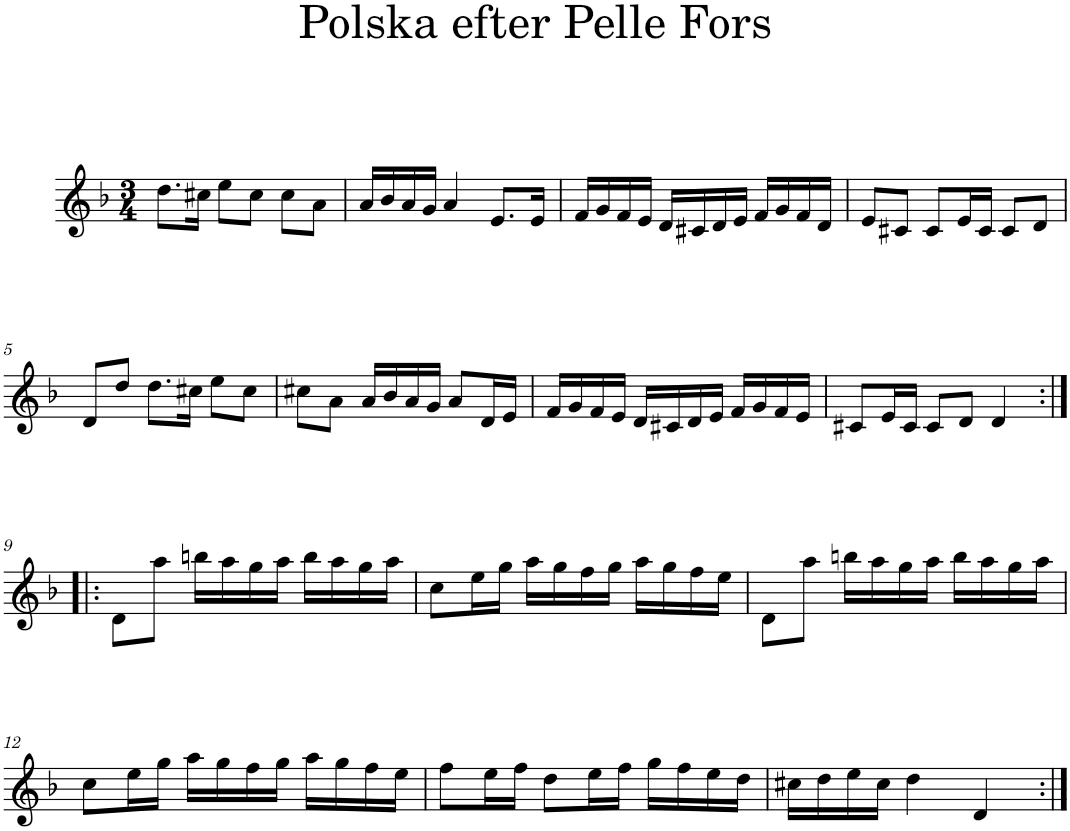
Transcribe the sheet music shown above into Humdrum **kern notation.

**kern
*part1
*staff1
*I"Piano
*I'Pno
*clefG2
*k[b-]
*d:
*M3/4
=1
8.dd\L
16cc#X\Jk
8ee\L
8cc#\J
8cc#\L
8a\J
=2
16a/LL
16b-/
16a/
16g/JJ
4a/
8.e/L
16e/Jk
=3
16f/LL
16g/
16f/
16e/JJ
16d/LL
16c#X/
16d/
16e/JJ
16f/LL
16g/
16f/
16d/JJ
=4
8e/L
8c#X/J
8c#/L
16e/L
16c#/JJ
8c#/L
8d/J
!!LO:LB:g=z
=5
8d/L
8dd/J
8.dd\L
16cc#X\Jk
8ee\L
8cc#\J
=6
8cc#X\L
8a\J
16a/LL
16b-/
16a/
16g/JJ
8a/L
16d/L
16e/JJ
=7
16f/LL
16g/
16f/
16e/JJ
16d/LL
16c#X/
16d/
16e/JJ
16f/LL
16g/
16f/
16e/JJ
=8
8c#X/L
16e/L
16c#/JJ
8c#/L
8d/J
4d/
!!LO:LB:g=z
=9:|!|:
8d\L
8aa\J
16bbn\LL
16aa\
16gg\
16aa\JJ
16bb\LL
16aa\
16gg\
16aa\JJ
=10
8cc\L
16ee\L
16gg\JJ
16aa\LL
16gg\
16ff\
16gg\JJ
16aa\LL
16gg\
16ff\
16ee\JJ
=11
8d\L
8aa\J
16bbn\LL
16aa\
16gg\
16aa\JJ
16bb\LL
16aa\
16gg\
16aa\JJ
!!LO:LB:g=z
=12
8cc\L
16ee\L
16gg\JJ
16aa\LL
16gg\
16ff\
16gg\JJ
16aa\LL
16gg\
16ff\
16ee\JJ
=13
8ff\L
16ee\L
16ff\JJ
8dd\L
16ee\L
16ff\JJ
16gg\LL
16ff\
16ee\
16dd\JJ
=14
16cc#X\LL
16dd\
16ee\
16cc#\JJ
4dd\
4d/
=:|!
*-
